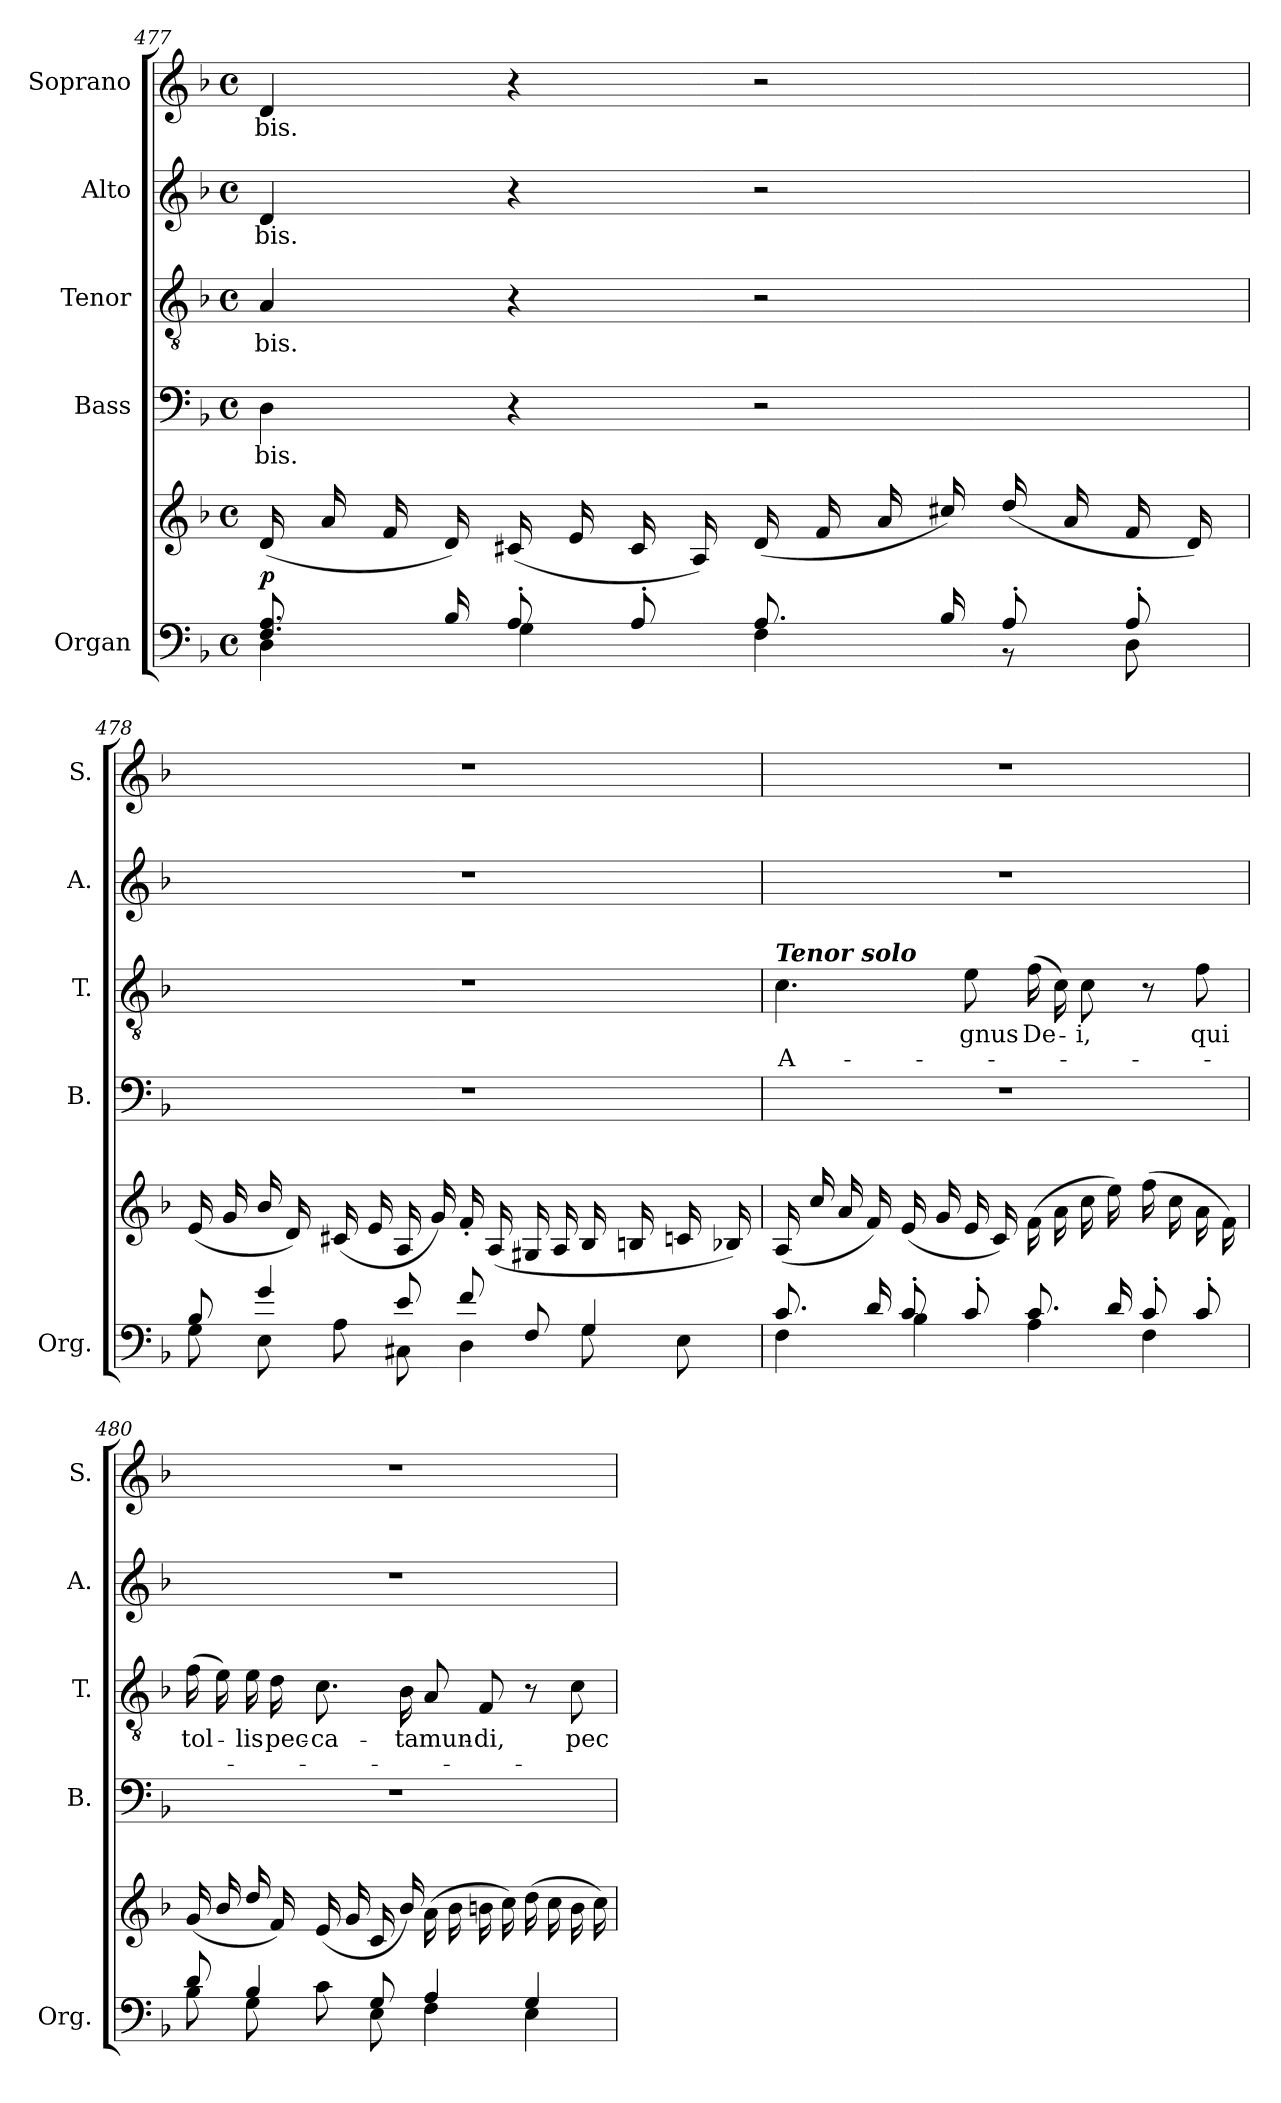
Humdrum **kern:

**kern	**kern	**dynam	**kern	**text	**kern	**text	**text	**kern	**text	**kern	**text
*part5	*part5	*part5	*part4	*part4	*part3	*part3	*part3	*part2	*part2	*part1	*part1
*staff6	*staff5	*staff5/6	*staff4	*staff4	*staff3	*staff3	*staff3	*staff2	*staff2	*staff1	*staff1
*I"Organ	*	*	*I"Bass	*	*I"Tenor	*	*	*I"Alto	*	*I"Soprano	*
*I'Org.	*	*	*I'B.	*	*I'T.	*	*	*I'A.	*	*I'S.	*
*clefF4	*clefG2	*	*clefF4	*	*clefGv2	*	*	*clefG2	*	*clefG2	*
*	*	*	*	*	*ITrd7c12	*	*	*	*	*	*
*k[b-]	*k[b-]	*	*k[b-]	*	*k[b-]	*	*	*k[b-]	*	*k[b-]	*
*F:	*F:	*	*F:	*	*F:	*	*	*F:	*	*F:	*
*M4/4	*M4/4	*	*M4/4	*	*M4/4	*	*	*M4/4	*	*M4/4	*
*met(c)	*met(c)	*	*met(c)	*	*met(c)	*	*	*met(c)	*	*met(c)	*
=477	=477	=477	=477	=477	=477	=477	=477	=477	=477	=477	=477
*^	*	*	*	*	*	*	*	*	*	*	*
!	!	!	!	!	!LO:LY:b:color=#000000	!	!	!	!	!	!	!
!	!	!	!	!	!	!	!LO:LY:b:color=#000000	!	!	!	!	!
!	!	!	!	!	!	!	!	!	!	!LO:LY:b:color=#000000	!	!
!	!	!	!	!	!	!	!	!	!	!	!	!LO:LY:b:color=#000000
8.Fi/ 8.Ai	4Di\	(16di/	p	4Di\	-bis.	4AAi/	-bis.	.	4di/	-bis.	4di/	-bis.
.	.	16ai/	.	.	.	.	.	.	.	.	.	.
.	.	16fi/	.	.	.	.	.	.	.	.	.	.
16B-i/	.	16di/)	.	.	.	.	.	.	.	.	.	.
8A'i/	4Gi\	(16c#Xi/	.	4r	.	4r	.	.	4r	.	4r	.
.	.	16ei/	.	.	.	.	.	.	.	.	.	.
8A'i/	.	16c#i/	.	.	.	.	.	.	.	.	.	.
.	.	16Ai/)	.	.	.	.	.	.	.	.	.	.
8.Ai/	4Fi\	(16di/	.	2r	.	2r	.	.	2r	.	2r	.
.	.	16fi/	.	.	.	.	.	.	.	.	.	.
.	.	16ai/	.	.	.	.	.	.	.	.	.	.
16B-i/	.	16cc#Xi/)	.	.	.	.	.	.	.	.	.	.
8A'i/	8r	(16ddi/	.	.	.	.	.	.	.	.	.	.
.	.	16ai/	.	.	.	.	.	.	.	.	.	.
8A'i/	8Di\	16fi/	.	.	.	.	.	.	.	.	.	.
.	.	16di/)	.	.	.	.	.	.	.	.	.	.
=478	=478	=478	=478	=478	=478	=478	=478	=478	=478	=478	=478	=478
8B-i/	8Gi\	(16ei/	.	1r	.	1r	.	.	1r	.	1r	.
.	.	16gi/	.	.	.	.	.	.	.	.	.	.
4gi/	8Ei\	16b-i/	.	.	.	.	.	.	.	.	.	.
.	.	16di/)	.	.	.	.	.	.	.	.	.	.
.	8Ai\	(16c#Xi/	.	.	.	.	.	.	.	.	.	.
.	.	16ei/	.	.	.	.	.	.	.	.	.	.
8ei/	8C#Xi\	16Ai/	.	.	.	.	.	.	.	.	.	.
.	.	16gi/)	.	.	.	.	.	.	.	.	.	.
8fi/	4Di\	16f'i/	.	.	.	.	.	.	.	.	.	.
.	.	(16Ai/	.	.	.	.	.	.	.	.	.	.
8Fi/	.	16G#Xi/	.	.	.	.	.	.	.	.	.	.
.	.	16Ai/	.	.	.	.	.	.	.	.	.	.
4Gi/	8Gi\	16B-i/	.	.	.	.	.	.	.	.	.	.
.	.	16Bni/	.	.	.	.	.	.	.	.	.	.
.	8Ei\	16cni/	.	.	.	.	.	.	.	.	.	.
.	.	16B-Xi/)	.	.	.	.	.	.	.	.	.	.
!!LO:PB:g=z
=479	=479	=479	=479	=479	=479	=479	=479	=479	=479	=479	=479	=479
!	!	!	!	!	!	!LO:TX:a:Bi:t=Tenor solo	!	!	!	!	!	!
!	!	!	!	!	!	!	!LO:LY:b:color=#000000	!LO:LY:b:color=#000000	!	!	!	!
8.ci/	4Fi\	(16Ai/	.	1r	.	4.Ci\	-	-A-	1r	.	1r	.
.	.	16cci/	.	.	.	.	.	.	.	.	.	.
.	.	16ai/	.	.	.	.	.	.	.	.	.	.
16di/	.	16fi/)	.	.	.	.	.	.	.	.	.	.
8c'i/	4B-i\	(16ei/	.	.	.	.	.	.	.	.	.	.
.	.	16gi/	.	.	.	.	.	.	.	.	.	.
!	!	!	!	!	!	!	!LO:LY:b:color=#000000	!	!	!	!	!
8c'i/	.	16ei/	.	.	.	8Ei\	-gnus	.	.	.	.	.
.	.	16ci/)	.	.	.	.	.	.	.	.	.	.
!	!	!	!	!	!	!	!LO:LY:b:color=#000000	!	!	!	!	!
8.ci/	4Ai\	(16fi\	.	.	.	(16Fi\	De-	.	.	.	.	.
.	.	16ai\	.	.	.	16Ci\)	.	.	.	.	.	.
!	!	!	!	!	!	!	!LO:LY:b:color=#000000	!	!	!	!	!
.	.	16cci\	.	.	.	8Ci\	-i,	.	.	.	.	.
16di/	.	16eei\)	.	.	.	.	.	.	.	.	.	.
8c'i/	4Fi\	(16ffi\	.	.	.	8r	.	.	.	.	.	.
.	.	16cci\	.	.	.	.	.	.	.	.	.	.
!	!	!	!	!	!	!	!LO:LY:b:color=#000000	!	!	!	!	!
8c'i/	.	16ai\	.	.	.	8Fi\	qui	.	.	.	.	.
.	.	16fi\)	.	.	.	.	.	.	.	.	.	.
=480	=480	=480	=480	=480	=480	=480	=480	=480	=480	=480	=480	=480
!	!	!	!	!	!	!	!LO:LY:b:color=#000000	!	!	!	!	!
8di/	8B-i\	(16gi/	.	1r	.	(16Fi\	tol-	.	1r	.	1r	.
.	.	16b-i/	.	.	.	16Ei\)	.	.	.	.	.	.
!	!	!	!	!	!	!	!LO:LY:b:color=#000000	!	!	!	!	!
4B-i/	8Gi\	16ddi/	.	.	.	16Ei\	-lis	.	.	.	.	.
!	!	!	!	!	!	!	!LO:LY:b:color=#000000	!	!	!	!	!
.	.	16fi/)	.	.	.	16Di\	pec-	.	.	.	.	.
!	!	!	!	!	!	!	!LO:LY:b:color=#000000	!	!	!	!	!
.	8ci\	(16ei/	.	.	.	8.Ci\	-ca-	.	.	.	.	.
.	.	16gi/	.	.	.	.	.	.	.	.	.	.
8Gi/	8Ei\	16ci/	.	.	.	.	.	.	.	.	.	.
!	!	!	!	!	!	!	!LO:LY:b:color=#000000	!	!	!	!	!
.	.	16b-i/)	.	.	.	16BB-i\	-ta	.	.	.	.	.
!	!	!	!	!	!	!	!LO:LY:b:color=#000000	!	!	!	!	!
4Ai/	4Fi\	(16ai\	.	.	.	8AAi/	mun-	.	.	.	.	.
.	.	16b-i\	.	.	.	.	.	.	.	.	.	.
!	!	!	!	!	!	!	!LO:LY:b:color=#000000	!	!	!	!	!
.	.	16bni\	.	.	.	8FFi/	-di,	.	.	.	.	.
.	.	16cci\)	.	.	.	.	.	.	.	.	.	.
4Gi/	4Ei\	(16ddi\	.	.	.	8r	.	.	.	.	.	.
.	.	16cci\	.	.	.	.	.	.	.	.	.	.
!	!	!	!	!	!	!	!LO:LY:b:color=#000000	!	!	!	!	!
.	.	16bi\	.	.	.	8Ci\	pec-	.	.	.	.	.
.	.	16cci\)	.	.	.	.	.	.	.	.	.	.
*v	*v	*	*	*	*	*	*	*	*	*	*	*
=	=	=	=	=	=	=	=	=	=	=	=
*-	*-	*-	*-	*-	*-	*-	*-	*-	*-	*-	*-
